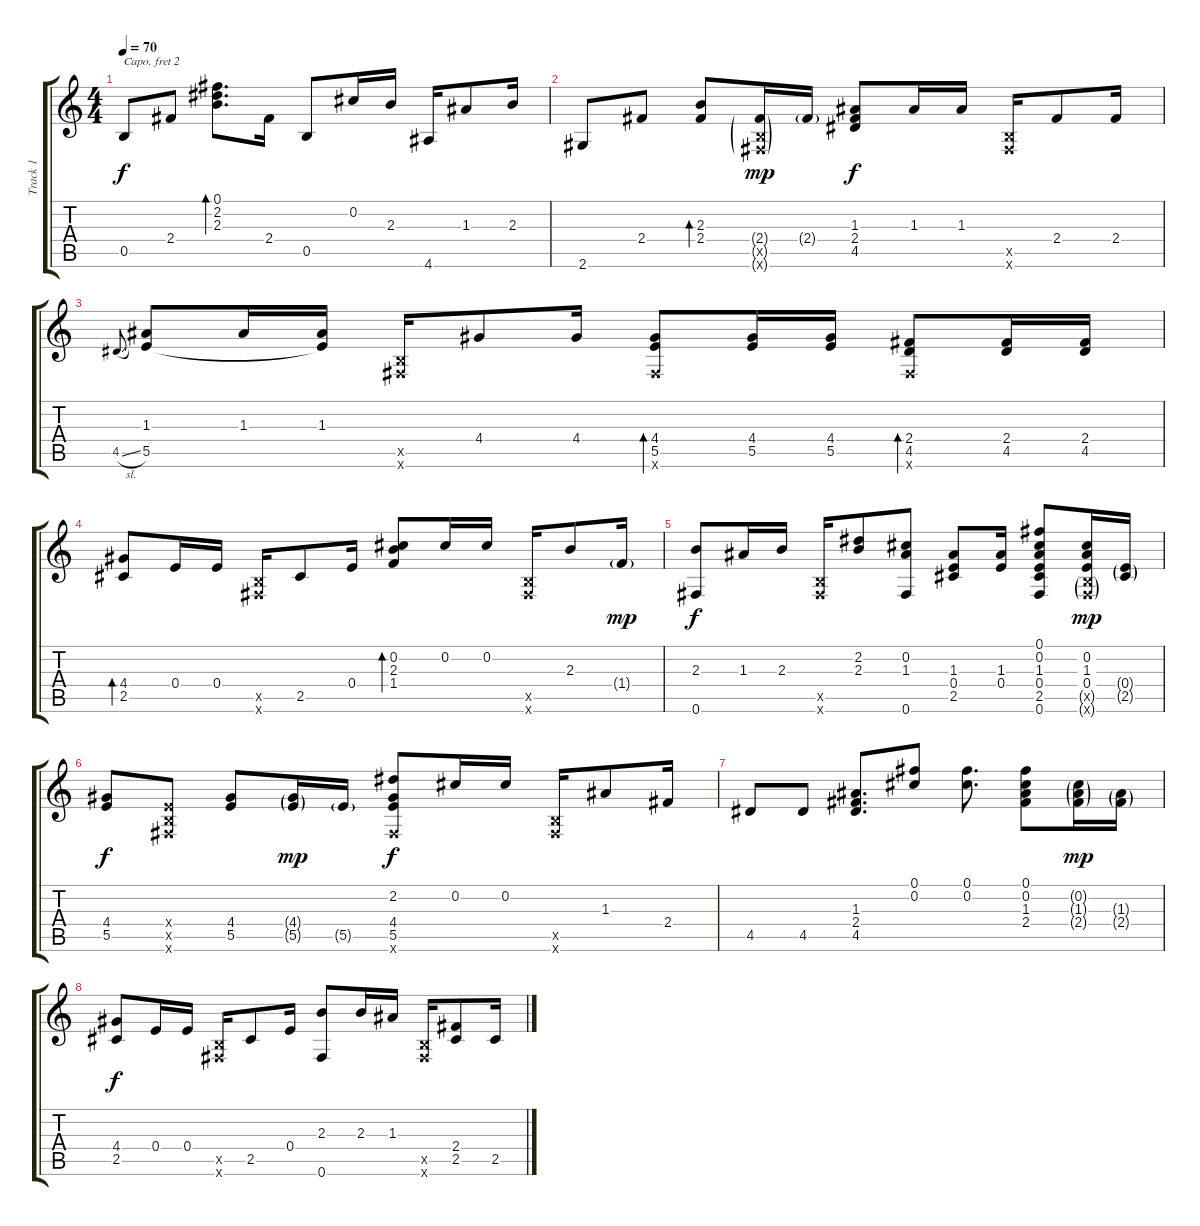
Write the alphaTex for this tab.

\track ("Track 1" "Track 1") {instrument acousticguitarsteel}
\staff {score tabs}
\capo 2
\tuning (E4 B3 G3 D3 A2 E2) {hide}
\ts (4 4)
\tempo 70
\clef g2
\ks c
0.5.8{dy f} 2.4.8 (0.1 2.2 2.3).8{d bd 120} 2.4.16 0.5.8 0.2.16 2.3.16 4.6.16 1.3.8 2.3.16 |
2.6.8 2.4.8 (2.3 2.4).8{bd 60} (2.4{g} 0.5{g x} 0.6{g x}).16{dy mp} 2.4{g}.16 (1.3 2.4 4.5).8{dy f} 1.3.16 1.3.16 (0.5{x} 0.6{x}).16 2.4.8 2.4.16 |
4.5{sl}.8{gr onbeat} (1.3 5.5).8 1.3.16 (1.3 5.5{t}).16 (0.5{x} 0.6{x}).16 4.4.8 4.4.16 (4.4 5.5 0.6{x}).8{bd 60} (4.4 5.5).16 (4.4 5.5).16 (2.4 4.5 0.6{x}).8{bd 120} (2.4 4.5).16 (2.4 4.5).16 |
(4.4 2.5).8{bd 120} 0.4.16 0.4.16 (0.5{x} 0.6{x}).16 2.5.8 0.4.16 (0.2 2.3 1.4).8{bd 120} 0.2.16 0.2.16 (0.5{x} 0.6{x}).16 2.3.8 1.4{g}.16{dy mp} |
(2.3 0.6).8{dy f} 1.3.16 2.3.16 (0.5{x} 0.6{x}).16 (2.2 2.3).8 (0.2 1.3 0.6).8 (1.3 0.4 2.5).8 (1.3 0.4).16 (0.1 0.2 1.3 0.4 2.5 0.6).8 (0.2 1.3 0.4 0.5{g x} 0.6{g x}).16{dy mp} (0.4{g} 2.5{g}).16 |
(4.4 5.5).8{dy f} (0.4{x} 0.5{x} 0.6{x}).8 (4.4 5.5).8 (4.4{g} 5.5{g}).16{dy mp} 5.5{g}.16 (2.2 4.4 5.5 0.6{x}).8{dy f} 0.2.16 0.2.16 (0.5{x} 0.6{x}).16 1.3.8 2.4.16 |
4.5.8 4.5.8 (1.3 2.4 4.5).8{d} (0.1 0.2).8 (0.1 0.2).8{d} (0.1 0.2 1.3 2.4).8 (0.2{g} 1.3{g} 2.4{g}).16{dy mp} (1.3{g} 2.4{g}).16 |
(4.4 2.5).8{dy f} 0.4.16 0.4.16 (0.5{x} 0.6{x}).16 2.5.8 0.4.16 (2.3 0.6).8 2.3.16 1.3.16 (0.5{x} 0.6{x}).16 (2.4 2.5).8 2.5.16
